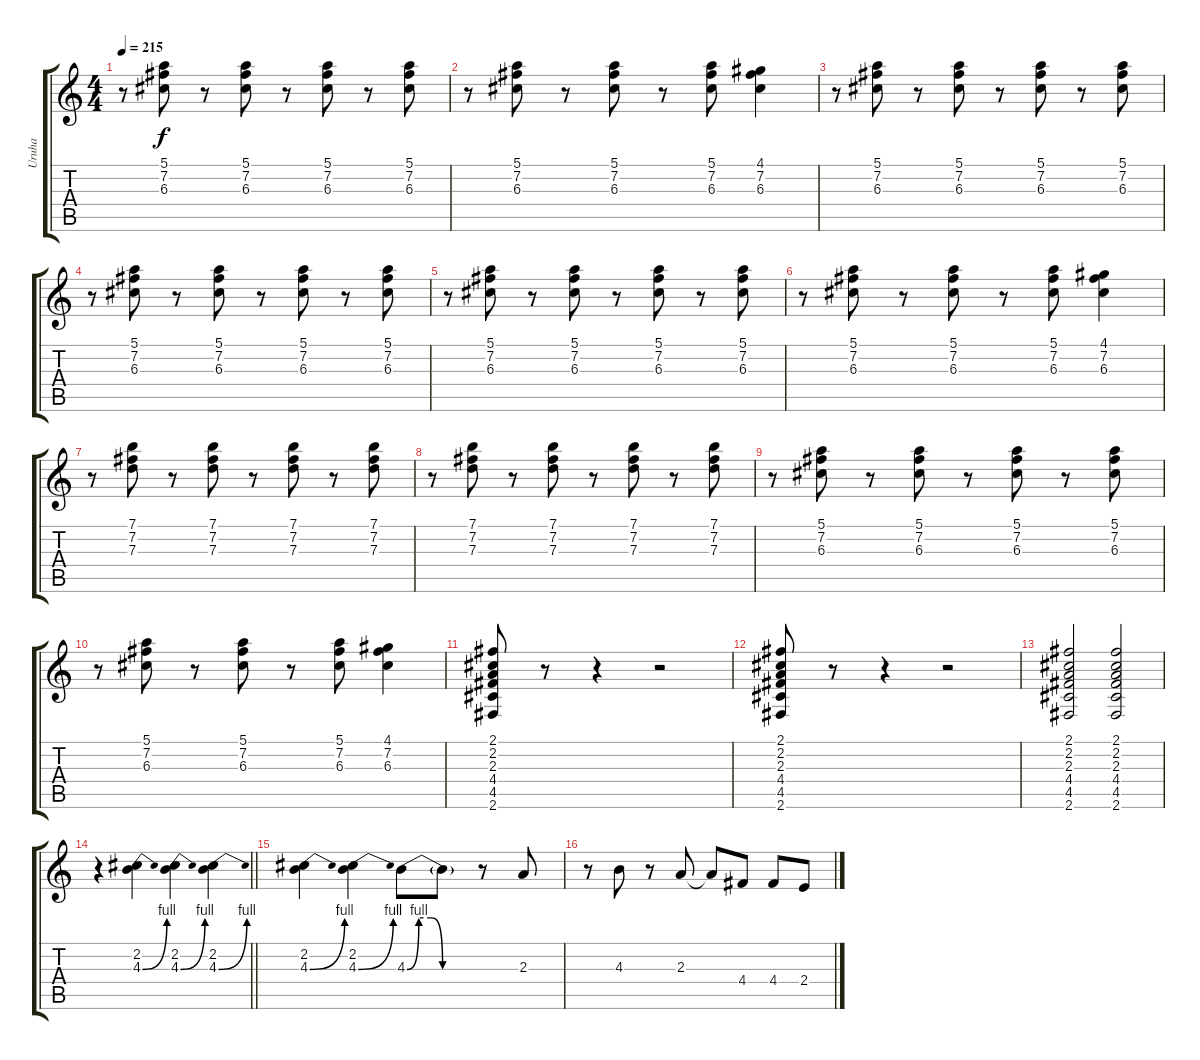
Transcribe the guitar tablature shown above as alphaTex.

\track ("Uruha" "Uruha") {instrument distortionguitar}
\staff {score tabs}
\tuning (E4 B3 G3 D3 A2 E2) {hide}
\ts (4 4)
\tempo 215
\clef g2
\ks c
r.8{dy f} (5.1 7.2 6.3).8 r.8 (5.1 7.2 6.3).8 r.8 (5.1 7.2 6.3).8 r.8 (5.1 7.2 6.3).8 |
r.8 (5.1 7.2 6.3).8 r.8 (5.1 7.2 6.3).8 r.8 (5.1 7.2 6.3).8 (4.1 7.2 6.3).4 |
r.8 (5.1 7.2 6.3).8 r.8 (5.1 7.2 6.3).8 r.8 (5.1 7.2 6.3).8 r.8 (5.1 7.2 6.3).8 |
r.8 (5.1 7.2 6.3).8 r.8 (5.1 7.2 6.3).8 r.8 (5.1 7.2 6.3).8 r.8 (5.1 7.2 6.3).8 |
r.8 (5.1 7.2 6.3).8 r.8 (5.1 7.2 6.3).8 r.8 (5.1 7.2 6.3).8 r.8 (5.1 7.2 6.3).8 |
r.8 (5.1 7.2 6.3).8 r.8 (5.1 7.2 6.3).8 r.8 (5.1 7.2 6.3).8 (4.1 7.2 6.3).4 |
r.8 (7.1 7.2 7.3).8 r.8 (7.1 7.2 7.3).8 r.8 (7.1 7.2 7.3).8 r.8 (7.1 7.2 7.3).8 |
r.8 (7.1 7.2 7.3).8 r.8 (7.1 7.2 7.3).8 r.8 (7.1 7.2 7.3).8 r.8 (7.1 7.2 7.3).8 |
r.8 (5.1 7.2 6.3).8 r.8 (5.1 7.2 6.3).8 r.8 (5.1 7.2 6.3).8 r.8 (5.1 7.2 6.3).8 |
r.8 (5.1 7.2 6.3).8 r.8 (5.1 7.2 6.3).8 r.8 (5.1 7.2 6.3).8 (4.1 7.2 6.3).4 |
(2.1 2.2 2.3 4.4 4.5 2.6).8 r.8 r.4 r.2 |
(2.1 2.2 2.3 4.4 4.5 2.6).8 r.8 r.4 r.2 |
(2.1 2.2 2.3 4.4 4.5 2.6).2 (2.1 2.2 2.3 4.4 4.5 2.6).2 |
\barLineRight lightlight
r.4 (2.2 4.3{be (bend 0 0 60 4)}).4{balance 10} (2.2 4.3{be (bend 0 0 60 4)}).4 (2.2 4.3{be (bend 0 0 60 4)}).4 |
(2.2 4.3{be (bend 0 0 60 4)}).4 (2.2 4.3{be (bend 0 0 60 4)}).4 4.3{be (custom 0 0 10 4 20 4 30 0 60 0)}.8 4.3{t}.8 r.8 2.3.8 |
r.8 4.3.8 r.8 2.3.8 2.3{t}.8 4.4.8 4.4.8 2.4.8
